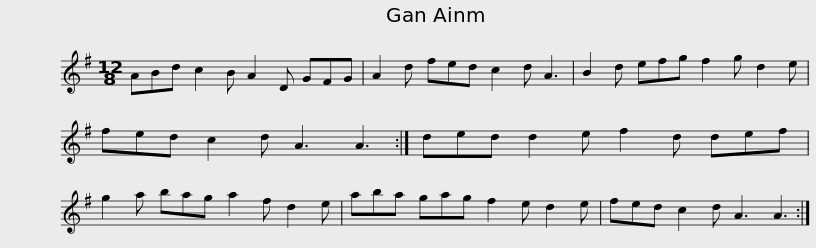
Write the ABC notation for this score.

X:1
L:1/8
M:12/8
I:linebreak $
K:G
V:1 treble
V:1
 ABd c2 B A2 D GFG | A2 d fed c2 d A3 | B2 d efg f2 g d2 e | fed c2 d A3 A3 :|$ ded d2 e f2 d def | %5
 g2 a bag a2 f d2 e | aba gag f2 e d2 e | fed c2 d A3 A3 :| %8
